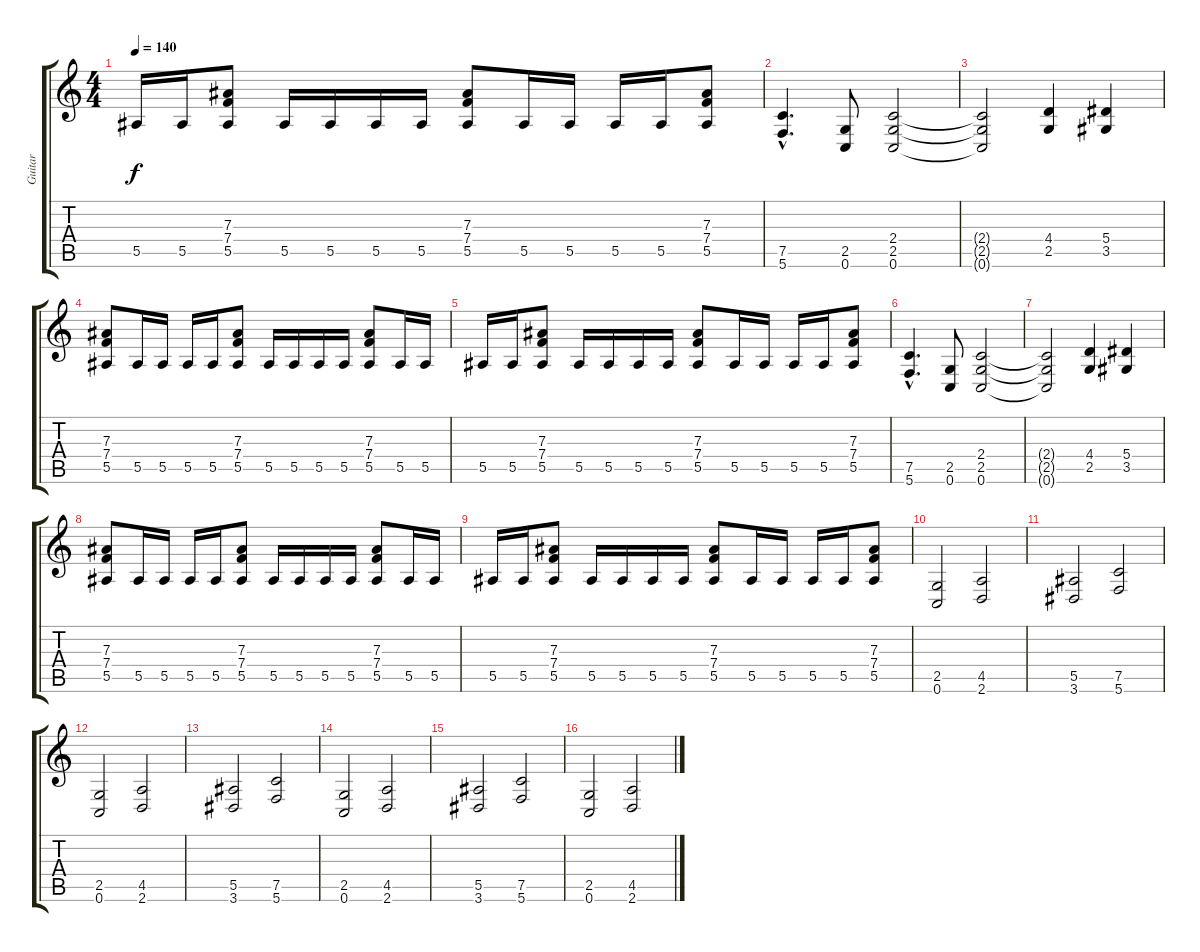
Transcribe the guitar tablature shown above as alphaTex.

\track ("Guitar" "Guitar") {instrument distortionguitar}
\staff {score tabs}
\tuning (C4 G3 Eb3 Bb2 F2 C2) {hide}
\ts (4 4)
\tempo 140
\clef g2
\ks c
5.5.16{dy f} 5.5.16 (7.3 7.4 5.5).8 5.5.16 5.5.16 5.5.16 5.5.16 (7.3 7.4 5.5).8 5.5.16 5.5.16 5.5.16 5.5.16 (7.3 7.4 5.5).8 |
(7.5{hac} 5.6{hac}).4{d} (2.5 0.6).8 (2.4 2.5 0.6).2 |
(2.4{t} 2.5{t} 0.6{t}).2 (4.4 2.5).4 (5.4 3.5).4 |
(7.3 7.4 5.5).8 5.5.16 5.5.16 5.5.16 5.5.16 (7.3 7.4 5.5).8 5.5.16 5.5.16 5.5.16 5.5.16 (7.3 7.4 5.5).8 5.5.16 5.5.16 |
5.5.16 5.5.16 (7.3 7.4 5.5).8 5.5.16 5.5.16 5.5.16 5.5.16 (7.3 7.4 5.5).8 5.5.16 5.5.16 5.5.16 5.5.16 (7.3 7.4 5.5).8 |
(7.5{hac} 5.6{hac}).4{d} (2.5 0.6).8 (2.4 2.5 0.6).2 |
(2.4{t} 2.5{t} 0.6{t}).2 (4.4 2.5).4 (5.4 3.5).4 |
(7.3 7.4 5.5).8 5.5.16 5.5.16 5.5.16 5.5.16 (7.3 7.4 5.5).8 5.5.16 5.5.16 5.5.16 5.5.16 (7.3 7.4 5.5).8 5.5.16 5.5.16 |
5.5.16 5.5.16 (7.3 7.4 5.5).8 5.5.16 5.5.16 5.5.16 5.5.16 (7.3 7.4 5.5).8 5.5.16 5.5.16 5.5.16 5.5.16 (7.3 7.4 5.5).8 |
(2.5 0.6).2 (4.5 2.6).2 |
(5.5 3.6).2 (7.5 5.6).2 |
(2.5 0.6).2 (4.5 2.6).2 |
(5.5 3.6).2 (7.5 5.6).2 |
(2.5 0.6).2 (4.5 2.6).2 |
(5.5 3.6).2 (7.5 5.6).2 |
(2.5 0.6).2 (4.5 2.6).2
